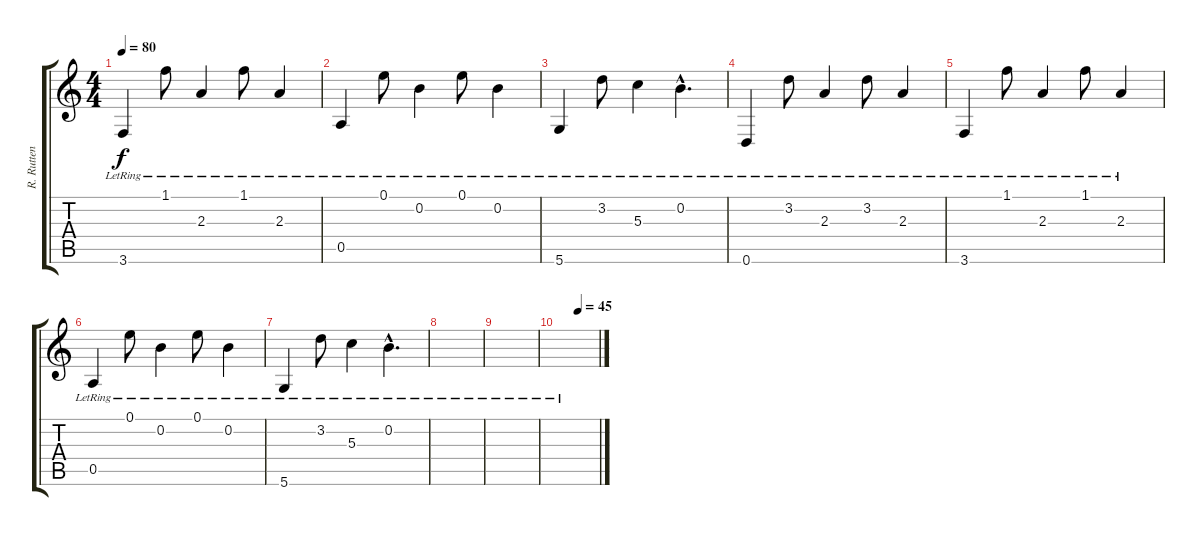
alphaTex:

\track ("R. Rutten" "R. Rutten") {instrument electricguitarmuted}
\staff {score tabs}
\tuning (E4 B3 G3 D3 A2 D2) {hide}
\ts (4 4)
\tempo 80
\clef g2
\ks c
3.6{lr}.4{dy f instrument electricguitarclean} 1.1{lr}.8 2.3{lr}.4 1.1{lr}.8 2.3{lr}.4 |
0.5{lr}.4{instrument electricguitarclean} 0.1{lr}.8 0.2{lr}.4 0.1{lr}.8 0.2{lr}.4 |
5.6{lr}.4{instrument electricguitarclean} 3.2{lr}.8 5.3{lr}.4 0.2{hac lr}.4{d} |
0.6{lr}.4{instrument electricguitarclean} 3.2{lr}.8 2.3{lr}.4 3.2{lr}.8 2.3{lr}.4 |
3.6{lr}.4{instrument electricguitarclean} 1.1{lr}.8 2.3{lr}.4 1.1{lr}.8 2.3{lr}.4 |
0.5{lr}.4{instrument electricguitarclean} 0.1{lr}.8 0.2{lr}.4 0.1{lr}.8 0.2{lr}.4 |
5.6{lr}.4{instrument electricguitarclean} 3.2{lr}.8 5.3{lr}.4 0.2{hac lr}.4{d} |
|
|
\tempo (45 0.5)
